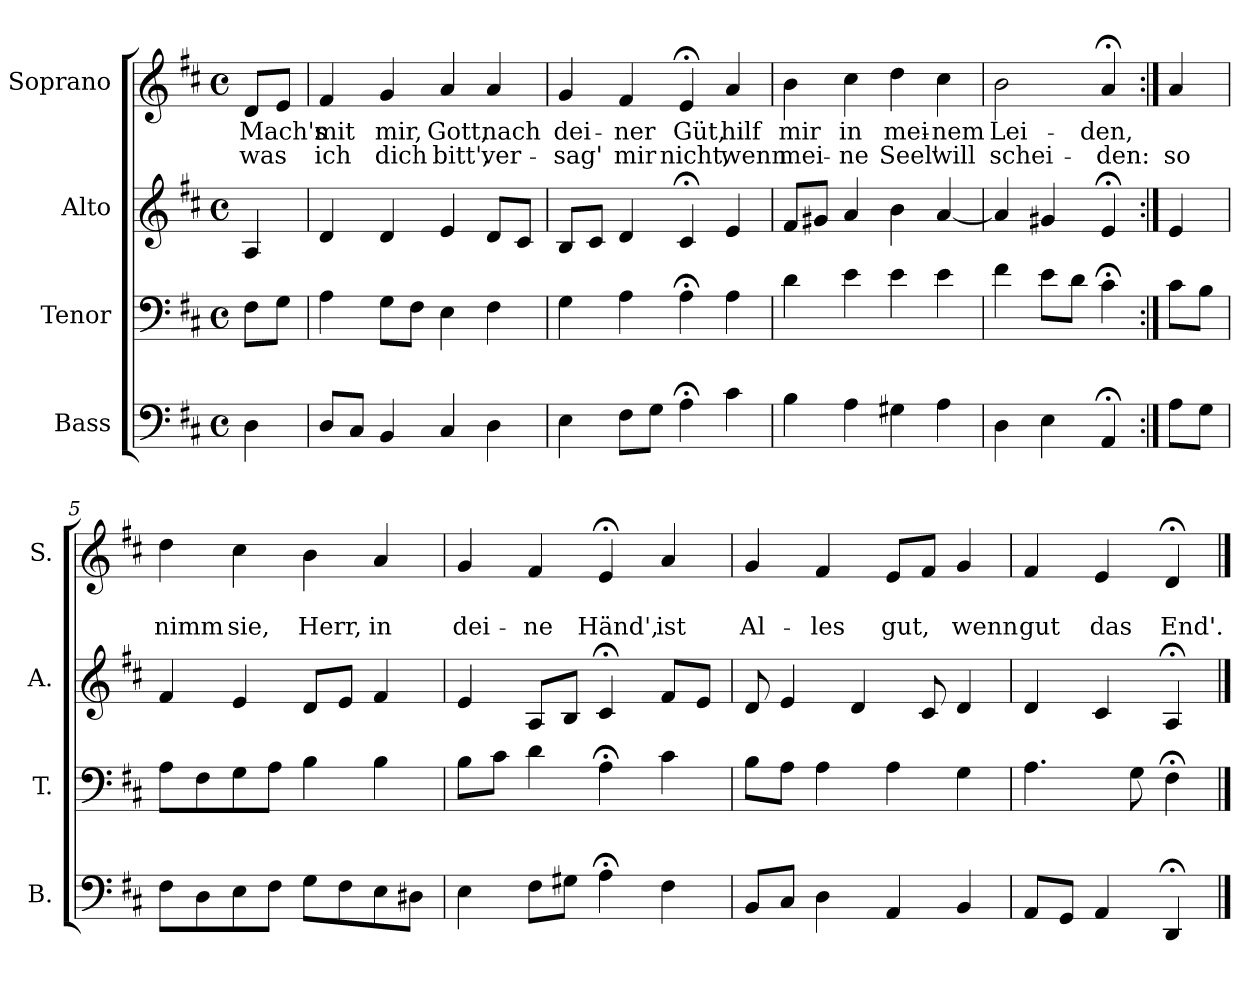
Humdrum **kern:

**kern	**kern	**kern	**kern	**text	**text
*part4	*part3	*part2	*part1	*part1	*part1
*staff4	*staff3	*staff2	*staff1	*staff1	*staff1
*I"Bass	*I"Tenor	*I"Alto	*I"Soprano	*	*
*I'B.	*I'T.	*I'A.	*I'S.	*	*
*clefF4	*clefF4	*clefG2	*clefG2	*	*
*k[f#c#]	*k[f#c#]	*k[f#c#]	*k[f#c#]	*	*
*D:	*D:	*D:	*D:	*	*
*M4/4	*M4/4	*M4/4	*M4/4	*	*
*met(c)	*met(c)	*met(c)	*met(c)	*	*
=	=	=	=	=	=
4D\	8F#\L	4A/	8d/L	Mach's	was
.	8G\J	.	8e/J	.	.
=1	=1	=1	=1	=1	=1
8D/L	4A\	4d/	4f#/	mit	ich
8C#/J	.	.	.	.	.
4BB/	8G\L	4d/	4g/	mir,	dich
.	8F#\J	.	.	.	.
4C#/	4E\	4e/	4a/	Gott,	bitt',
4D\	4F#\	8d/L	4a/	nach	ver-
.	.	8c#/J	.	.	.
=2	=2	=2	=2	=2	=2
4E\	4G\	8B/L	4g/	dei-	-sag'
.	.	8c#/J	.	.	.
8F#\L	4A\	4d/	4f#/	-ner	mir
8G\J	.	.	.	.	.
4A;<\	4A;<\	4c#;</	4e;</	Güt,	nicht,
4c#\	4A\	4e/	4a/	hilf	wenn
=3	=3	=3	=3	=3	=3
4B\	4d\	8f#/L	4b\	mir	mei-
.	.	8g#X/J	.	.	.
4A\	4e\	4a/	4cc#\	in	-ne
4G#X\	4e\	4b\	4dd\	mei-	Seel'
4A\	4e\	[4a/	4cc#\	-nem	will
=4	=4	=4	=4	=4	=4
4D\	4f#\	4a/]	2b\	Lei-	schei-
4E\	8e\L	4g#X/	.	.	.
.	8d\J	.	.	.	.
4AA;</	4c#;<\	4e;</	4a;</	-den,	-den:
!!LO:LB:g=z
=4a:|!	=4a:|!	=4a:|!	=4a:|!	=4a:|!	=4a:|!
8A\L	8c#\L	4e/	4a/	.	so
8G\J	8B\J	.	.	.	.
=5	=5	=5	=5	=5	=5
8F#\L	8A\L	4f#/	4dd\	.	nimm
8D\	8F#\	.	.	.	.
8E\	8G\	4e/	4cc#\	.	sie,
8F#\J	8A\J	.	.	.	.
8G\L	4B\	8d/L	4b\	.	Herr,
8F#\	.	8e/J	.	.	.
8E\	4B\	4f#/	4a/	.	in
8D#X\J	.	.	.	.	.
=6	=6	=6	=6	=6	=6
4E\	8B\L	4e/	4g/	.	dei-
.	8c#\J	.	.	.	.
8F#\L	4d\	8A/L	4f#/	.	-ne
8G#X\J	.	8B/J	.	.	.
4A;<\	4A;<\	4c#;</	4e;</	.	Händ',
4F#\	4c#\	8f#/L	4a/	.	ist
.	.	8e/J	.	.	.
=7	=7	=7	=7	=7	=7
8BB/L	8B\L	8d/	4g/	.	Al-
8C#/J	8A\J	4e/	.	.	.
4D\	4A\	.	4f#/	.	-les
.	.	4d/	.	.	.
4AA/	4A\	.	8e/L	.	gut,
.	.	8c#/	8f#/J	.	.
4BB/	4G\	4d/	4g/	.	wenn
=8	=8	=8	=8	=8	=8
8AA/L	4.A\	4d/	4f#/	.	gut
8GG/J	.	.	.	.	.
4AA/	.	4c#/	4e/	.	das
.	8G\	.	.	.	.
4DD;</	4F#;<\	4A;</	4d;</	.	End'.
==	==	==	==	==	==
*-	*-	*-	*-	*-	*-
